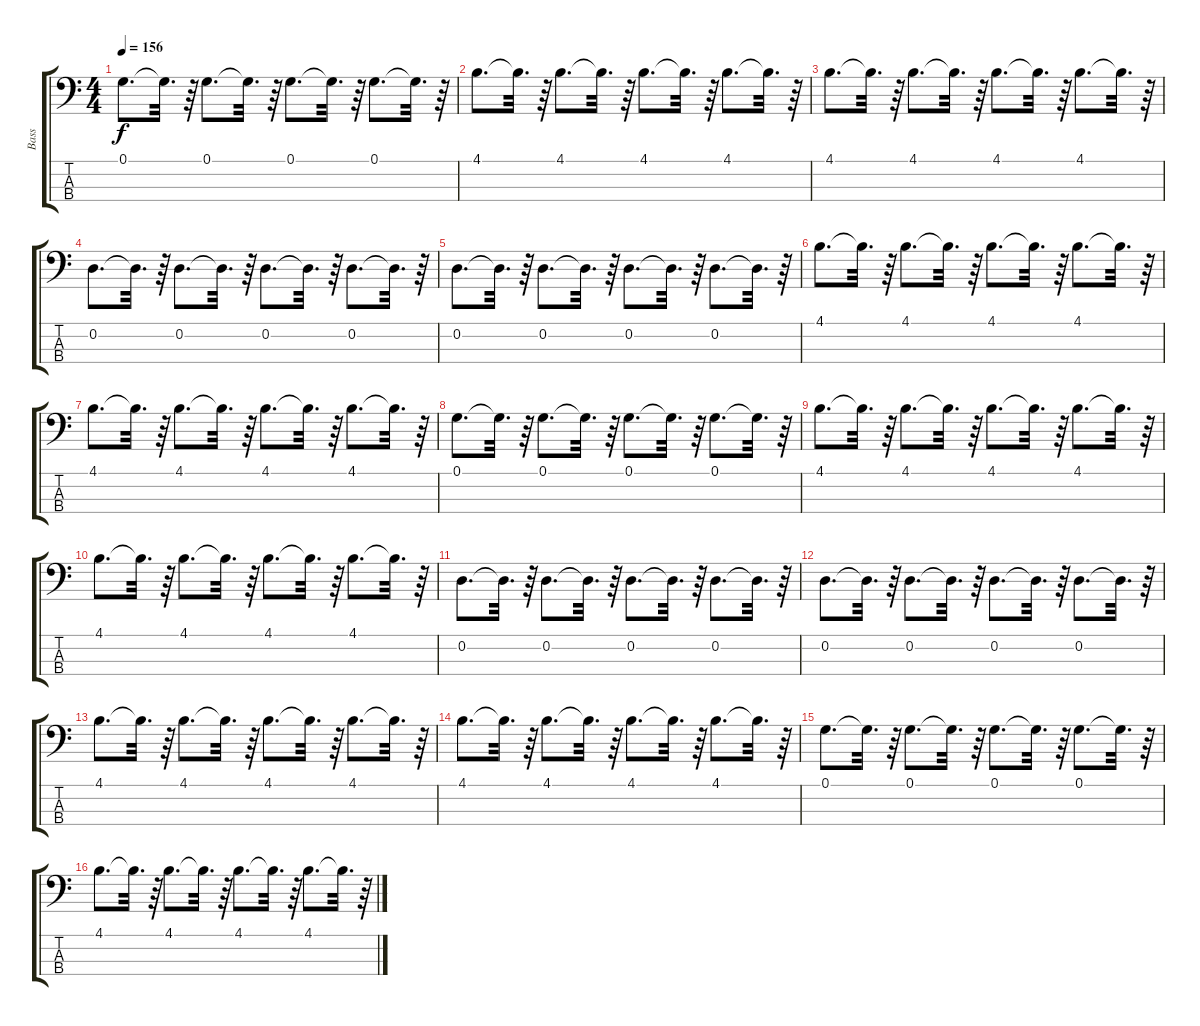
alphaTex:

\track ("Bass" "Bass") {instrument electricbasspick}
\staff {score tabs}
\tuning (G2 D2 A1 E1) {hide}
\ts (4 4)
\tempo 156
\clef f4
\ks c
0.1.8{d dy f} 0.1{t}.32{d} r.64 0.1.8{d} 0.1{t}.32{d} r.64 0.1.8{d} 0.1{t}.32{d} r.64 0.1.8{d} 0.1{t}.32{d} r.64 |
4.1.8{d} 4.1{t}.32{d} r.64 4.1.8{d} 4.1{t}.32{d} r.64 4.1.8{d} 4.1{t}.32{d} r.64 4.1.8{d} 4.1{t}.32{d} r.64 |
4.1.8{d} 4.1{t}.32{d} r.64 4.1.8{d} 4.1{t}.32{d} r.64 4.1.8{d} 4.1{t}.32{d} r.64 4.1.8{d} 4.1{t}.32{d} r.64 |
0.2.8{d} 0.2{t}.32{d} r.64 0.2.8{d} 0.2{t}.32{d} r.64 0.2.8{d} 0.2{t}.32{d} r.64 0.2.8{d} 0.2{t}.32{d} r.64 |
0.2.8{d} 0.2{t}.32{d} r.64 0.2.8{d} 0.2{t}.32{d} r.64 0.2.8{d} 0.2{t}.32{d} r.64 0.2.8{d} 0.2{t}.32{d} r.64 |
4.1.8{d} 4.1{t}.32{d} r.64 4.1.8{d} 4.1{t}.32{d} r.64 4.1.8{d} 4.1{t}.32{d} r.64 4.1.8{d} 4.1{t}.32{d} r.64 |
4.1.8{d} 4.1{t}.32{d} r.64 4.1.8{d} 4.1{t}.32{d} r.64 4.1.8{d} 4.1{t}.32{d} r.64 4.1.8{d} 4.1{t}.32{d} r.64 |
0.1.8{d} 0.1{t}.32{d} r.64 0.1.8{d} 0.1{t}.32{d} r.64 0.1.8{d} 0.1{t}.32{d} r.64 0.1.8{d} 0.1{t}.32{d} r.64 |
4.1.8{d} 4.1{t}.32{d} r.64 4.1.8{d} 4.1{t}.32{d} r.64 4.1.8{d} 4.1{t}.32{d} r.64 4.1.8{d} 4.1{t}.32{d} r.64 |
4.1.8{d} 4.1{t}.32{d} r.64 4.1.8{d} 4.1{t}.32{d} r.64 4.1.8{d} 4.1{t}.32{d} r.64 4.1.8{d} 4.1{t}.32{d} r.64 |
0.2.8{d} 0.2{t}.32{d} r.64 0.2.8{d} 0.2{t}.32{d} r.64 0.2.8{d} 0.2{t}.32{d} r.64 0.2.8{d} 0.2{t}.32{d} r.64 |
0.2.8{d} 0.2{t}.32{d} r.64 0.2.8{d} 0.2{t}.32{d} r.64 0.2.8{d} 0.2{t}.32{d} r.64 0.2.8{d} 0.2{t}.32{d} r.64 |
4.1.8{d} 4.1{t}.32{d} r.64 4.1.8{d} 4.1{t}.32{d} r.64 4.1.8{d} 4.1{t}.32{d} r.64 4.1.8{d} 4.1{t}.32{d} r.64 |
4.1.8{d} 4.1{t}.32{d} r.64 4.1.8{d} 4.1{t}.32{d} r.64 4.1.8{d} 4.1{t}.32{d} r.64 4.1.8{d} 4.1{t}.32{d} r.64 |
0.1.8{d} 0.1{t}.32{d} r.64 0.1.8{d} 0.1{t}.32{d} r.64 0.1.8{d} 0.1{t}.32{d} r.64 0.1.8{d} 0.1{t}.32{d} r.64 |
4.1.8{d} 4.1{t}.32{d} r.64 4.1.8{d} 4.1{t}.32{d} r.64 4.1.8{d} 4.1{t}.32{d} r.64 4.1.8{d} 4.1{t}.32{d} r.64
